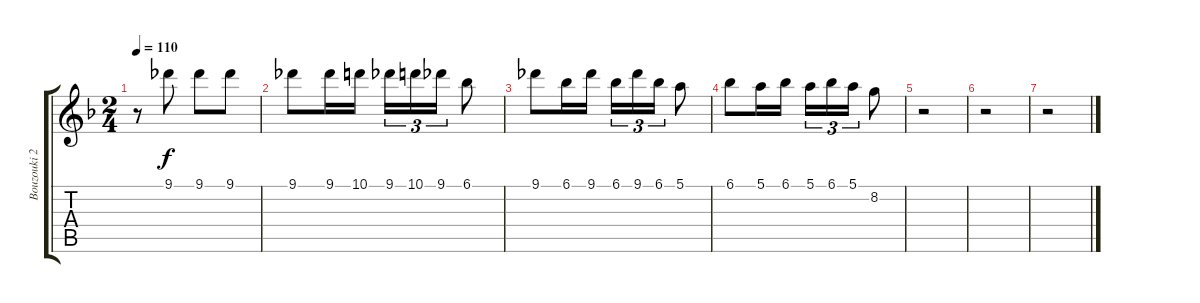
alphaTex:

\track ("Bouzouki 2" "Bouzouki 2") {instrument acousticguitarsteel}
\staff {score tabs}
\tuning (E4 B3 G3 D3 A2 E2) {hide}
\ts (2 4)
\tempo 110
\clef g2
\ks dminor
r.8{dy f} 9.1.8 9.1.8 9.1.8 |
9.1.8 9.1.16 10.1.16 9.1.16{tu (3 2)} 10.1.16{tu (3 2)} 9.1.16{tu (3 2)} 6.1.8 |
9.1.8 6.1.16 9.1.16 6.1.16{tu (3 2)} 9.1.16{tu (3 2)} 6.1.16{tu (3 2)} 5.1.8 |
6.1.8 5.1.16 6.1.16 5.1.16{tu (3 2)} 6.1.16{tu (3 2)} 5.1.16{tu (3 2)} 8.2.8 |
r.2 |
r.2 |
r.2
